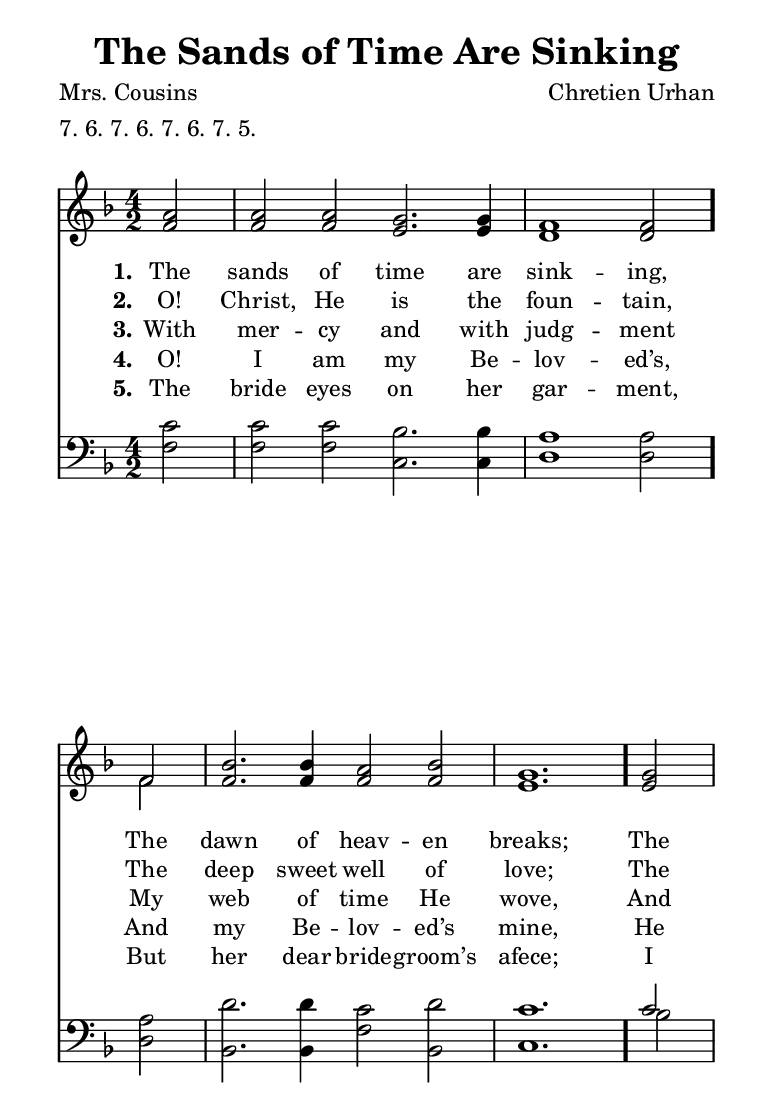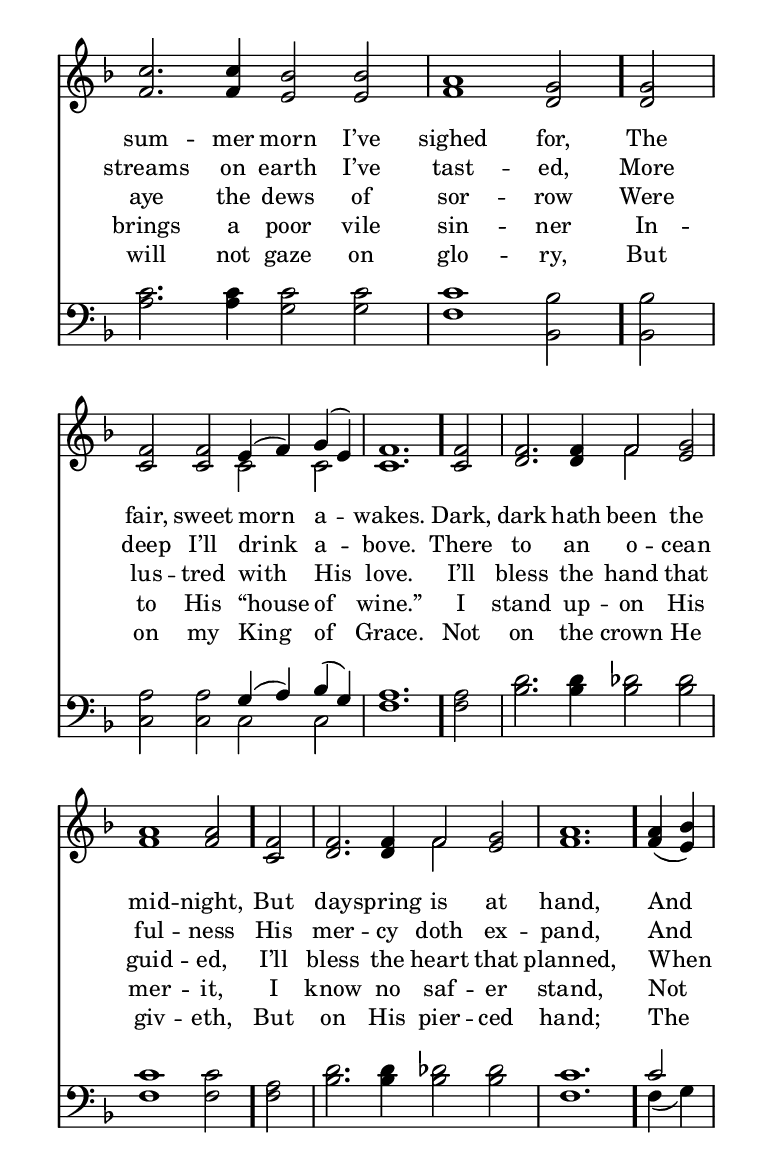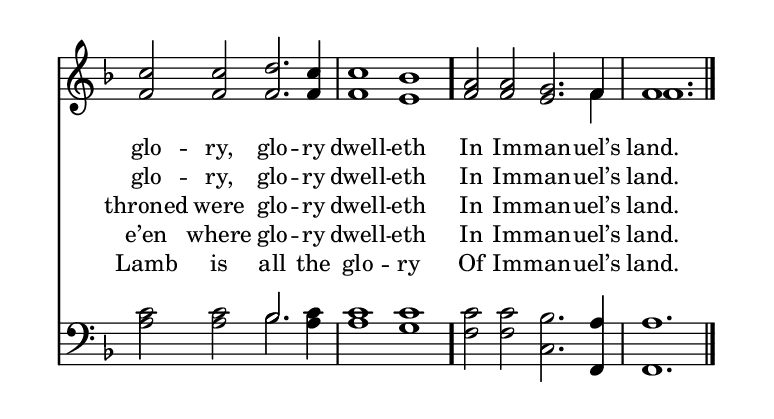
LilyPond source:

\include "common/global.ily"
\paper {
  \include "common/paper.ily"
}

\header{
  hymnnumber = "271"
  title = "The Sands of Time Are Sinking"
  tunename = "Rutherford"
  meter = "7. 6. 7. 6. 7. 6. 7. 5."
  poet = "Mrs. Cousins"
  composer = "Chretien Urhan"
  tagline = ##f
}

global = {
  \include "common/overrides.ily"
  \override Staff.TimeSignature.style = #'numbered
  \time 4/2
  \override Score.MetronomeMark.transparent = ##t % hide all fermata changes too
  \tempo 2=80
  \key f \major
  \partial 2
  \autoBeamOff
}

notesSoprano = {
\global
\relative c'' {

  a2 | a a g2. g4 | f1 f2
  f2 | bes2. bes4 a2 bes | g1.
  g2 | c2. c4 bes2 bes | a1 g2
  g2 | f2 f e4( f) g( e) | f1.
  f2 | f2. f4 f2 g | a1 a2
  f2 | f2. f4 f2 g | a1.
  a4( bes) | c2 c d2. c4 | c1 bes1 |
  a2 a g2. f4 | f1.

  \bar "|."

}
}

notesAlto = {
\global
\relative e' {

  f2 | f2 f e2. e4 | d1 d2
  f2 | f2. f4 f2 f | e1.
  e2 | f2. f4 e2 e | f1 d2
  d2 | c c c c | c1.
  c2 | d2. d4 f2 e | f1 f2
  c2 | d2. d4 f2 e | f1.
  f4( e) | f2 f f2. f4 | f1 e1 |
  f2 f e2. f4 | f1.

}
}

notesTenor = {
\global
\relative a {

  c2 | c2 c bes2. bes4 | a1 a2
  a2 | d2. d4 c2 d | c1.
  c2 | c2. c4 c2 c | c1 bes2
  bes2 | a2 a g4( a) bes( g) | a1.
  a2 | d2. d4 des2 des | c1 c2
  a2 | d2. d4 des2 des | c1.
  c2 | c c bes2. c4 | c1 c |
  c2 c bes2. a4 | a1.

}
}

notesBass = {
\global
\relative f {

  f2 | f f c2. c4 | d1 d2
  d2 | bes2. bes4 f'2 bes, | c1.
  bes'2 | a2. a4 g2 g | f1 bes,2
  bes2 | c2 c c c | f1.
  f2 | bes2. bes4 bes2 bes | f1 f2
  f2 | bes2. bes4 bes2 bes | f1.
  f4( g) | a2 a bes2. a4 | a1 g |
  f2 f c2. f,4 | f1.

}
}

wordsA = \lyricmode {
\set stanza = "1."

The sands of time are sink -- ing, \bar "."
The dawn of heav -- en breaks; \bar "."
The sum -- mer morn I’ve sighed for, \bar "."
The fair, sweet morn a -- wakes. \bar "."
Dark, dark hath been the mid -- night, \bar "."
But day -- spring is at hand, \bar "."
And glo -- ry, glo -- ry dwell -- eth \bar "."
In Im -- man -- uel’s land. \bar "."

}

wordsB = \lyricmode {
\set stanza = "2."

O! Christ, He is the foun -- tain,
The deep sweet well of love;
The streams on earth I’ve tast -- ed,
More deep I’ll drink a -- bove.
There to an o -- cean ful -- ness
His mer -- cy doth ex -- pand,
And glo -- ry, glo -- ry dwell -- eth
In Im -- man -- uel’s land.

}

wordsC = \lyricmode {
\set stanza = "3."

With mer -- cy and with judg -- ment
My web of time He wove,
And aye the dews of sor -- row
Were lus -- tred with His love.
I’ll bless the hand that guid -- ed,
I’ll bless the heart that planned,
When throned were glo -- ry dwell -- eth
In Im -- man -- uel’s land.

}

wordsD = \lyricmode {
\set stanza = "4."

O! I am my Be -- lov -- ed’s,
And my Be -- lov -- ed’s mine,
He brings a poor vile sin -- ner
In -- to His “house of wine.”
I stand up -- on His mer -- it,
I know no saf -- er stand,
Not e’en where glo -- ry dwell -- eth
In Im -- man -- uel’s land.

}

wordsE = \lyricmode {
\set stanza = "5."

The bride eyes on her gar -- ment,
But her dear bride -- groom’s afece;
I will not gaze on glo -- ry,
But on my King of Grace.
Not on the crown He giv -- eth,
But on His pier -- ced hand;
The Lamb is all the glo -- ry
Of Im -- man -- uel’s land.

}

\score {
  \context ChoirStaff <<
    \context Staff = upper <<
      \set Staff.autoBeaming = ##f
      \set ChoirStaff.systemStartDelimiter = #'SystemStartBar
      \set ChoirStaff.printPartCombineTexts = ##f
      \partcombine #'(2 . 9) \notesSoprano \notesAlto
      \context NullVoice = sopranos { \voiceOne << \notesSoprano >> }
      \context NullVoice = altos { \voiceTwo << \notesAlto >> }
      \context Lyrics = one   \lyricsto sopranos \wordsA
      \context Lyrics = two   \lyricsto sopranos \wordsB
      \context Lyrics = three \lyricsto sopranos \wordsC
      \context Lyrics = four  \lyricsto sopranos \wordsD
      \context Lyrics = five  \lyricsto sopranos \wordsE
    >>
    \context Staff = men <<
      \clef bass
      \set ChoirStaff.printPartCombineTexts = ##f
      \partcombine #'(2 . 9) \notesTenor \notesBass
      \context NullVoice = tenors { \voiceOne << \notesTenor >> }
      \context NullVoice = basses { \voiceTwo << \notesBass >> }
    >>
  >>
  \layout {
    \include "common/layout.ily"
  }
  \midi{
    \include "common/midi.ily"
  }
}

\version "2.19.49"  % necessary for upgrading to future LilyPond versions.

% vi:set et ts=2 sw=2 ai nocindent syntax=lilypond:
